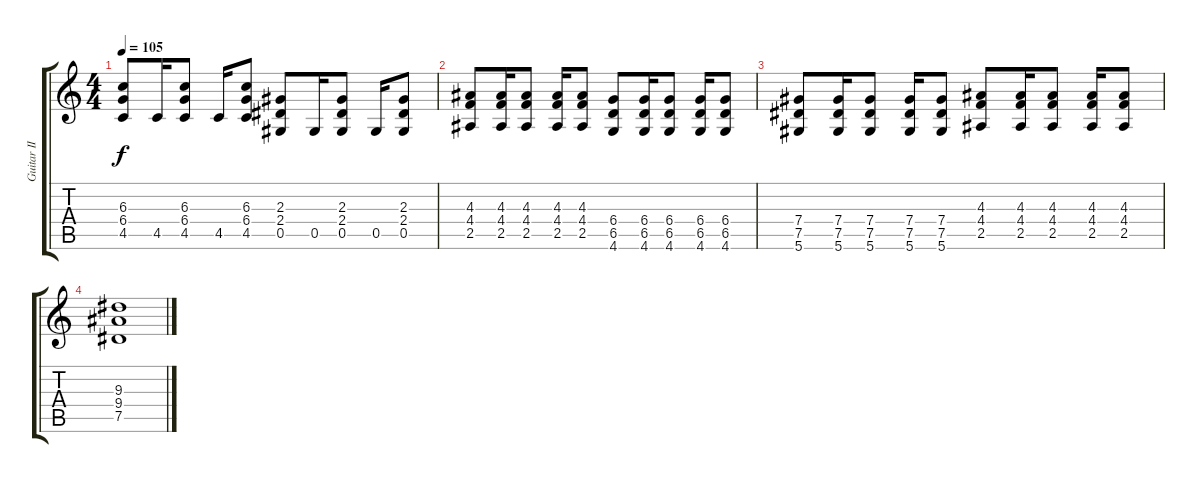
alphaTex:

\track ("Guitar II" "Guitar II") {instrument distortionguitar}
\staff {score tabs}
\tuning (Eb4 Bb3 Gb3 Db3 Ab2 Eb2) {hide}
\ts (4 4)
\tempo 105
\clef g2
\ks c
(6.3 6.4 4.5).8{dy f} 4.5.16 (6.3 6.4 4.5).8 4.5.16 (6.3 6.4 4.5).8 (2.3 2.4 0.5).8 0.5.16 (2.3 2.4 0.5).8 0.5.16 (2.3 2.4 0.5).8 |
(4.3 4.4 2.5).8 (4.3 4.4 2.5).16 (4.3 4.4 2.5).8 (4.3 4.4 2.5).16 (4.3 4.4 2.5).8 (6.4 6.5 4.6).8 (6.4 6.5 4.6).16 (6.4 6.5 4.6).8 (6.4 6.5 4.6).16 (6.4 6.5 4.6).8 |
(7.4 7.5 5.6).8 (7.4 7.5 5.6).16 (7.4 7.5 5.6).8 (7.4 7.5 5.6).16 (7.4 7.5 5.6).8 (4.3 4.4 2.5).8 (4.3 4.4 2.5).16 (4.3 4.4 2.5).8 (4.3 4.4 2.5).16 (4.3 4.4 2.5).8 |
(9.3 9.4 7.5).1
